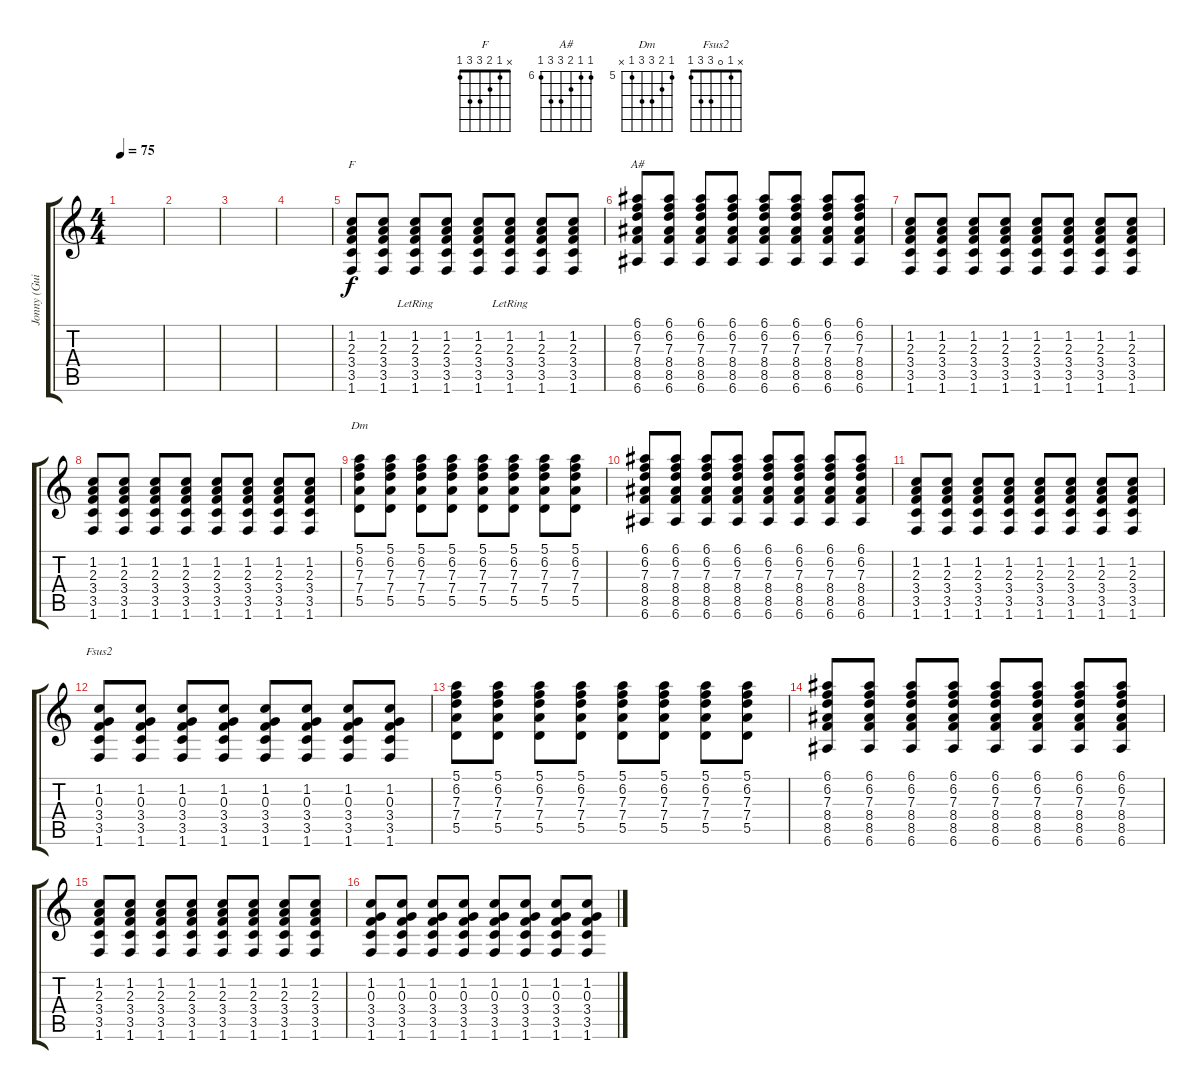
\track ("Jonny (Guitar 2)" "Jonny (Gui") {instrument overdrivenguitar}
\staff {score tabs}
\tuning (E4 B3 G3 D3 A2 E2) {hide}
\chord ("F" x 1 2 3 3 1)
\chord ("A#" 6 6 7 8 8 6) {firstfret 6}
\chord ("Dm" 5 6 7 7 5 x) {firstfret 5}
\chord ("Fsus2" x 1 0 3 3 1)
\ts (4 4)
\tempo 75
\clef g2
\ks c
|
|
|
|
(1.2 2.3 3.4 3.5 1.6).8{ch "F"} (1.2 2.3 3.4 3.5 1.6).8 (1.2{lr} 2.3{lr} 3.4{lr} 3.5{lr} 1.6{lr}).8 (1.2 2.3 3.4 3.5 1.6).8 (1.2 2.3 3.4 3.5 1.6).8 (1.2{lr} 2.3{lr} 3.4{lr} 3.5{lr} 1.6{lr}).8 (1.2 2.3 3.4 3.5 1.6).8 (1.2 2.3 3.4 3.5 1.6).8 |
(6.1 6.2 7.3 8.4 8.5 6.6).8{ch "A#"} (6.1 6.2 7.3 8.4 8.5 6.6).8 (6.1 6.2 7.3 8.4 8.5 6.6).8 (6.1 6.2 7.3 8.4 8.5 6.6).8 (6.1 6.2 7.3 8.4 8.5 6.6).8 (6.1 6.2 7.3 8.4 8.5 6.6).8 (6.1 6.2 7.3 8.4 8.5 6.6).8 (6.1 6.2 7.3 8.4 8.5 6.6).8 |
(1.2 2.3 3.4 3.5 1.6).8 (1.2 2.3 3.4 3.5 1.6).8 (1.2 2.3 3.4 3.5 1.6).8 (1.2 2.3 3.4 3.5 1.6).8 (1.2 2.3 3.4 3.5 1.6).8 (1.2 2.3 3.4 3.5 1.6).8 (1.2 2.3 3.4 3.5 1.6).8 (1.2 2.3 3.4 3.5 1.6).8 |
(1.2 2.3 3.4 3.5 1.6).8 (1.2 2.3 3.4 3.5 1.6).8 (1.2 2.3 3.4 3.5 1.6).8 (1.2 2.3 3.4 3.5 1.6).8 (1.2 2.3 3.4 3.5 1.6).8 (1.2 2.3 3.4 3.5 1.6).8 (1.2 2.3 3.4 3.5 1.6).8 (1.2 2.3 3.4 3.5 1.6).8 |
(5.1 6.2 7.3 7.4 5.5).8{ch "Dm"} (5.1 6.2 7.3 7.4 5.5).8 (5.1 6.2 7.3 7.4 5.5).8 (5.1 6.2 7.3 7.4 5.5).8 (5.1 6.2 7.3 7.4 5.5).8 (5.1 6.2 7.3 7.4 5.5).8 (5.1 6.2 7.3 7.4 5.5).8 (5.1 6.2 7.3 7.4 5.5).8 |
(6.1 6.2 7.3 8.4 8.5 6.6).8 (6.1 6.2 7.3 8.4 8.5 6.6).8 (6.1 6.2 7.3 8.4 8.5 6.6).8 (6.1 6.2 7.3 8.4 8.5 6.6).8 (6.1 6.2 7.3 8.4 8.5 6.6).8 (6.1 6.2 7.3 8.4 8.5 6.6).8 (6.1 6.2 7.3 8.4 8.5 6.6).8 (6.1 6.2 7.3 8.4 8.5 6.6).8 |
(1.2 2.3 3.4 3.5 1.6).8 (1.2 2.3 3.4 3.5 1.6).8 (1.2 2.3 3.4 3.5 1.6).8 (1.2 2.3 3.4 3.5 1.6).8 (1.2 2.3 3.4 3.5 1.6).8 (1.2 2.3 3.4 3.5 1.6).8 (1.2 2.3 3.4 3.5 1.6).8 (1.2 2.3 3.4 3.5 1.6).8 |
(1.2 0.3 3.4 3.5 1.6).8{ch "Fsus2"} (1.2 0.3 3.4 3.5 1.6).8 (1.2 0.3 3.4 3.5 1.6).8 (1.2 0.3 3.4 3.5 1.6).8 (1.2 0.3 3.4 3.5 1.6).8 (1.2 0.3 3.4 3.5 1.6).8 (1.2 0.3 3.4 3.5 1.6).8 (1.2 0.3 3.4 3.5 1.6).8 |
(5.1 6.2 7.3 7.4 5.5).8 (5.1 6.2 7.3 7.4 5.5).8 (5.1 6.2 7.3 7.4 5.5).8 (5.1 6.2 7.3 7.4 5.5).8 (5.1 6.2 7.3 7.4 5.5).8 (5.1 6.2 7.3 7.4 5.5).8 (5.1 6.2 7.3 7.4 5.5).8 (5.1 6.2 7.3 7.4 5.5).8 |
(6.1 6.2 7.3 8.4 8.5 6.6).8 (6.1 6.2 7.3 8.4 8.5 6.6).8 (6.1 6.2 7.3 8.4 8.5 6.6).8 (6.1 6.2 7.3 8.4 8.5 6.6).8 (6.1 6.2 7.3 8.4 8.5 6.6).8 (6.1 6.2 7.3 8.4 8.5 6.6).8 (6.1 6.2 7.3 8.4 8.5 6.6).8 (6.1 6.2 7.3 8.4 8.5 6.6).8 |
(1.2 2.3 3.4 3.5 1.6).8 (1.2 2.3 3.4 3.5 1.6).8 (1.2 2.3 3.4 3.5 1.6).8 (1.2 2.3 3.4 3.5 1.6).8 (1.2 2.3 3.4 3.5 1.6).8 (1.2 2.3 3.4 3.5 1.6).8 (1.2 2.3 3.4 3.5 1.6).8 (1.2 2.3 3.4 3.5 1.6).8 |
(1.2 0.3 3.4 3.5 1.6).8 (1.2 0.3 3.4 3.5 1.6).8 (1.2 0.3 3.4 3.5 1.6).8 (1.2 0.3 3.4 3.5 1.6).8 (1.2 0.3 3.4 3.5 1.6).8 (1.2 0.3 3.4 3.5 1.6).8 (1.2 0.3 3.4 3.5 1.6).8 (1.2 0.3 3.4 3.5 1.6).8
